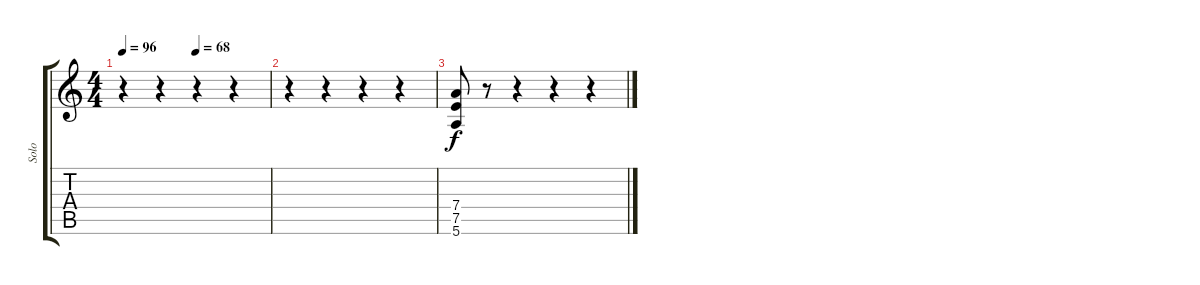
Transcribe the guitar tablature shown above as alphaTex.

\track ("Solo" "Solo") {instrument overdrivenguitar}
\staff {score tabs}
\tuning (E4 B3 G3 D3 A2 E2) {hide}
\ts (4 4)
\tempo 96
\tempo (68 0.5)
\clef g2
\ks c
r.4{dy f} r.4 r.4 r.4 |
r.4 r.4 r.4 r.4 |
(7.4 7.5 5.6).8 r.8 r.4 r.4 r.4
